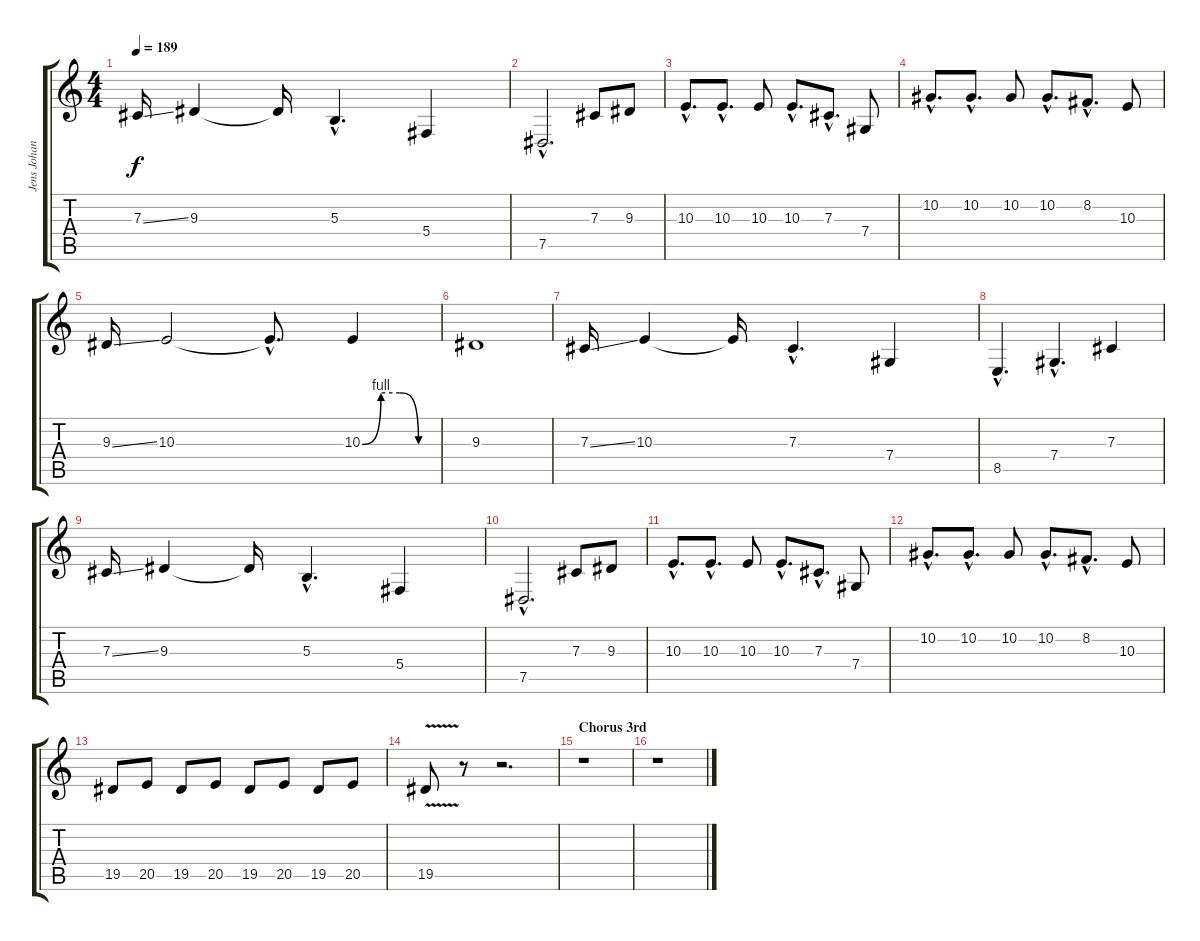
\track ("Jens Johansson" "Jens Johan") {instrument harpsichord}
\staff {score tabs}
\tuning (Eb4 Bb3 Gb3 Db3 Ab2 Eb2) {hide}
\ts (4 4)
\tempo 189
\clef g2
\ks c
7.3{ss}.16{dy f} 9.3.4 9.3{t}.16 5.3{hac}.4{d} 5.4.4 |
7.5{hac}.2{d} 7.3.8 9.3.8 |
10.3{hac}.8{d} 10.3{hac}.8{d} 10.3.8 10.3{hac}.8{d} 7.3{hac}.8{d} 7.4.8 |
10.2{hac}.8{d} 10.2{hac}.8{d} 10.2.8 10.2{hac}.8{d} 8.2{hac}.8{d} 10.3.8 |
9.3{ss}.16 10.3.2 10.3{hac t}.8{d} 10.3{be (custom 0 0 15 4 30 4 45 0 60 0)}.4 |
9.3.1 |
7.3{ss}.16 10.3.4 10.3{t}.16 7.3{hac}.4{d} 7.4.4 |
8.5{hac}.4{d} 7.4{hac}.4{d} 7.3.4 |
7.3{ss}.16 9.3.4 9.3{t}.16 5.3{hac}.4{d} 5.4.4 |
7.5{hac}.2{d} 7.3.8 9.3.8 |
10.3{hac}.8{d} 10.3{hac}.8{d} 10.3.8 10.3{hac}.8{d} 7.3{hac}.8{d} 7.4.8 |
10.2{hac}.8{d} 10.2{hac}.8{d} 10.2.8 10.2{hac}.8{d} 8.2{hac}.8{d} 10.3.8 |
19.5.8{volume 8} 20.5.8 19.5.8 20.5.8 19.5.8 20.5.8 19.5.8 20.5.8 |
19.5{v}.8 r.8 r.2{d} |
\section ("" "Chorus 3rd")
r.1 |
r.1
